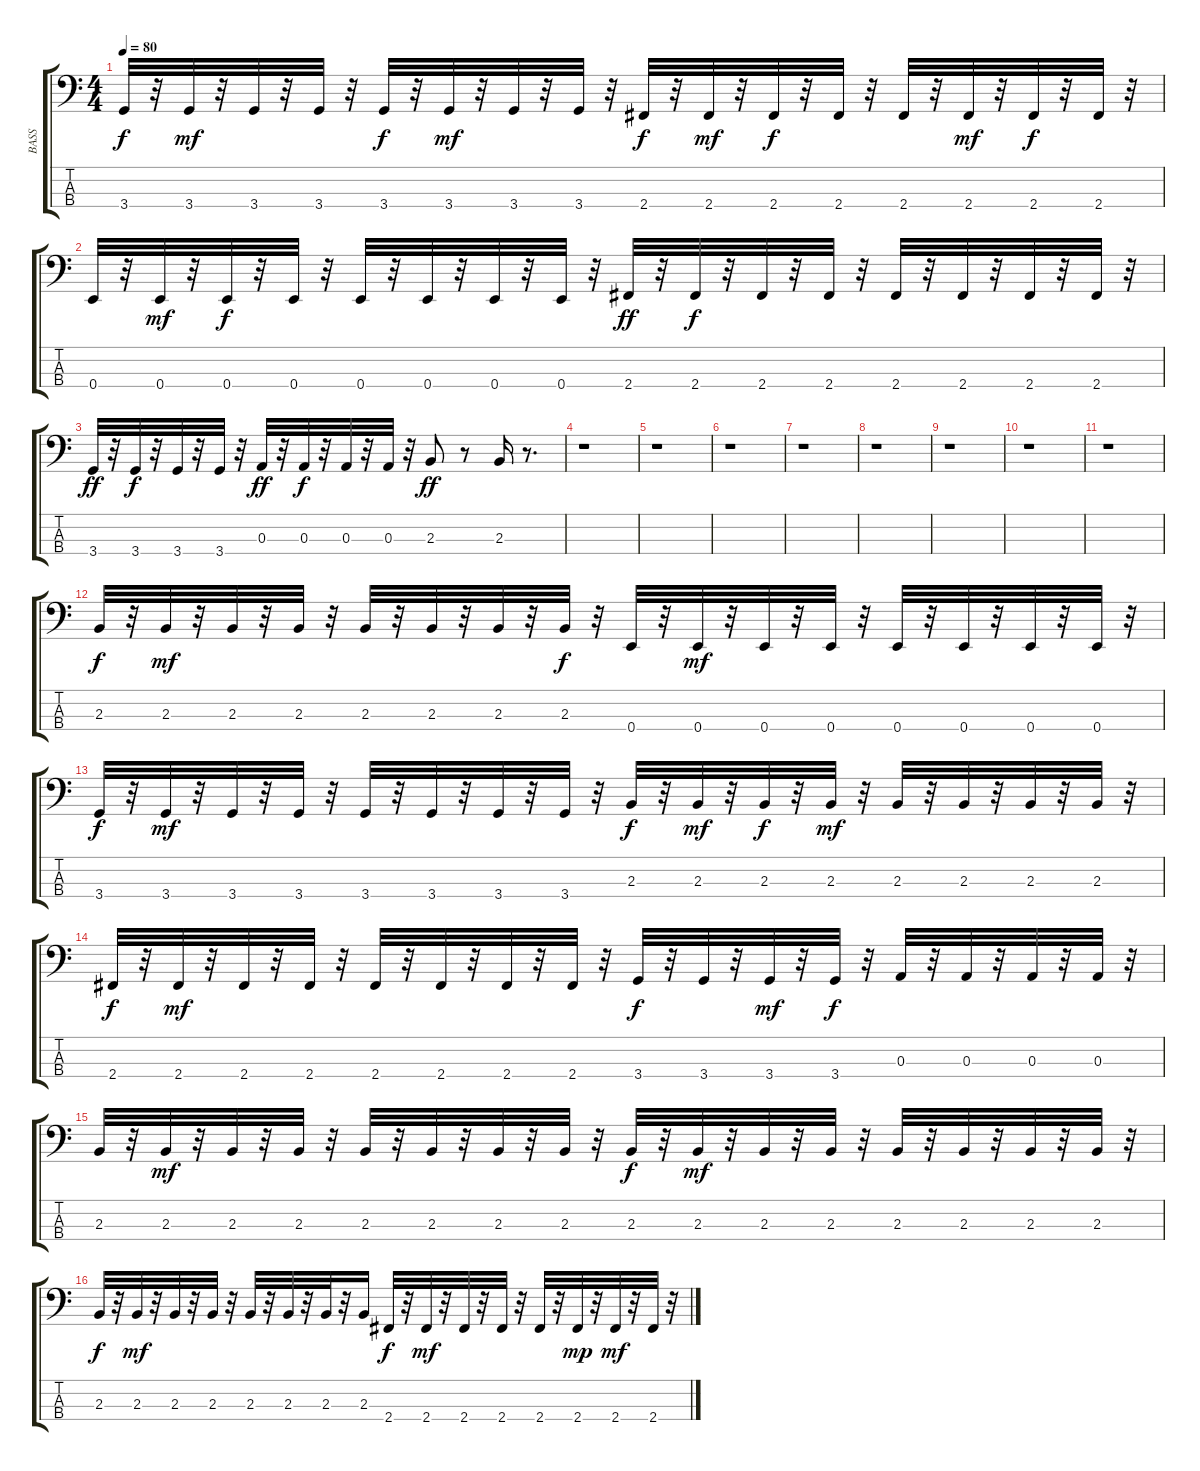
\track ("BASS" "BASS") {instrument electricbasspick}
\staff {score tabs}
\tuning (G2 D2 A1 E1) {hide}
\ts (4 4)
\tempo 80
\clef f4
\ks c
3.4.32{dy f} r.32 3.4.32{dy mf} r.32 3.4.32 r.32 3.4.32 r.32 3.4.32{dy f} r.32 3.4.32{dy mf} r.32 3.4.32 r.32 3.4.32 r.32 2.4.32{dy f} r.32 2.4.32{dy mf} r.32 2.4.32{dy f} r.32 2.4.32 r.32 2.4.32 r.32 2.4.32{dy mf} r.32 2.4.32{dy f} r.32 2.4.32 r.32 |
0.4.32 r.32 0.4.32{dy mf} r.32 0.4.32{dy f} r.32 0.4.32 r.32 0.4.32 r.32 0.4.32 r.32 0.4.32 r.32 0.4.32 r.32 2.4.32{dy ff} r.32 2.4.32{dy f} r.32 2.4.32 r.32 2.4.32 r.32 2.4.32 r.32 2.4.32 r.32 2.4.32 r.32 2.4.32 r.32 |
3.4.32{dy ff} r.32 3.4.32{dy f} r.32 3.4.32 r.32 3.4.32 r.32 0.3.32{dy ff} r.32 0.3.32{dy f} r.32 0.3.32 r.32 0.3.32 r.32 2.3.8{dy ff} r.8 2.3.16 r.8{d} |
r.1 |
r.1 |
r.1 |
r.1 |
r.1 |
r.1 |
r.1 |
r.1 |
2.3.32{dy f} r.32 2.3.32{dy mf} r.32 2.3.32 r.32 2.3.32 r.32 2.3.32 r.32 2.3.32 r.32 2.3.32 r.32 2.3.32{dy f} r.32 0.4.32 r.32 0.4.32{dy mf} r.32 0.4.32 r.32 0.4.32 r.32 0.4.32 r.32 0.4.32 r.32 0.4.32 r.32 0.4.32 r.32 |
3.4.32{dy f} r.32 3.4.32{dy mf} r.32 3.4.32 r.32 3.4.32 r.32 3.4.32 r.32 3.4.32 r.32 3.4.32 r.32 3.4.32 r.32 2.3.32{dy f} r.32 2.3.32{dy mf} r.32 2.3.32{dy f} r.32 2.3.32{dy mf} r.32 2.3.32 r.32 2.3.32 r.32 2.3.32 r.32 2.3.32 r.32 |
2.4.32{dy f} r.32 2.4.32{dy mf} r.32 2.4.32 r.32 2.4.32 r.32 2.4.32 r.32 2.4.32 r.32 2.4.32 r.32 2.4.32 r.32 3.4.32{dy f} r.32 3.4.32 r.32 3.4.32{dy mf} r.32 3.4.32{dy f} r.32 0.3.32 r.32 0.3.32 r.32 0.3.32 r.32 0.3.32 r.32 |
2.3.32 r.32 2.3.32{dy mf} r.32 2.3.32 r.32 2.3.32 r.32 2.3.32 r.32 2.3.32 r.32 2.3.32 r.32 2.3.32 r.32 2.3.32{dy f} r.32 2.3.32{dy mf} r.32 2.3.32 r.32 2.3.32 r.32 2.3.32 r.32 2.3.32 r.32 2.3.32 r.32 2.3.32 r.32 |
2.3.32{dy f} r.32 2.3.32{dy mf} r.32 2.3.32 r.32 2.3.32 r.32 2.3.32 r.32 2.3.32 r.32 2.3.32 r.32 2.3.16 2.4.32{dy f} r.32 2.4.32{dy mf} r.32 2.4.32 r.32 2.4.32 r.32 2.4.32 r.32 2.4.32{dy mp} r.32 2.4.32{dy mf} r.32 2.4.32 r.32
